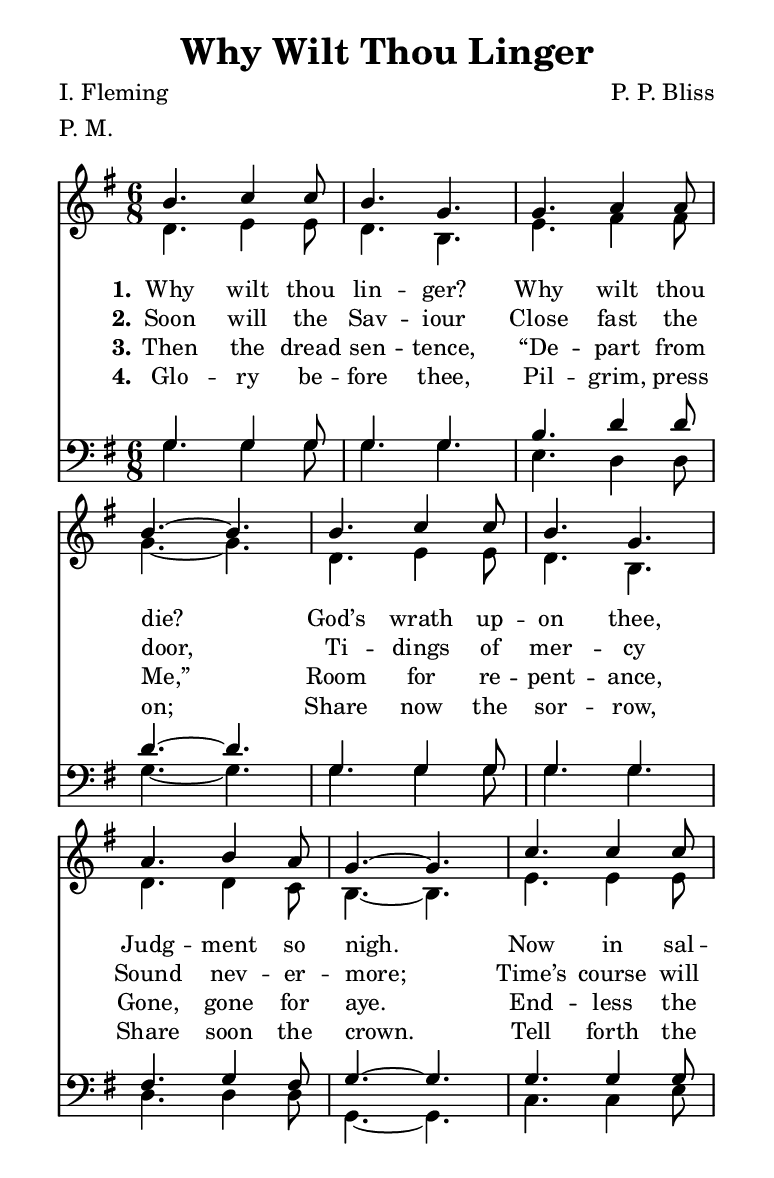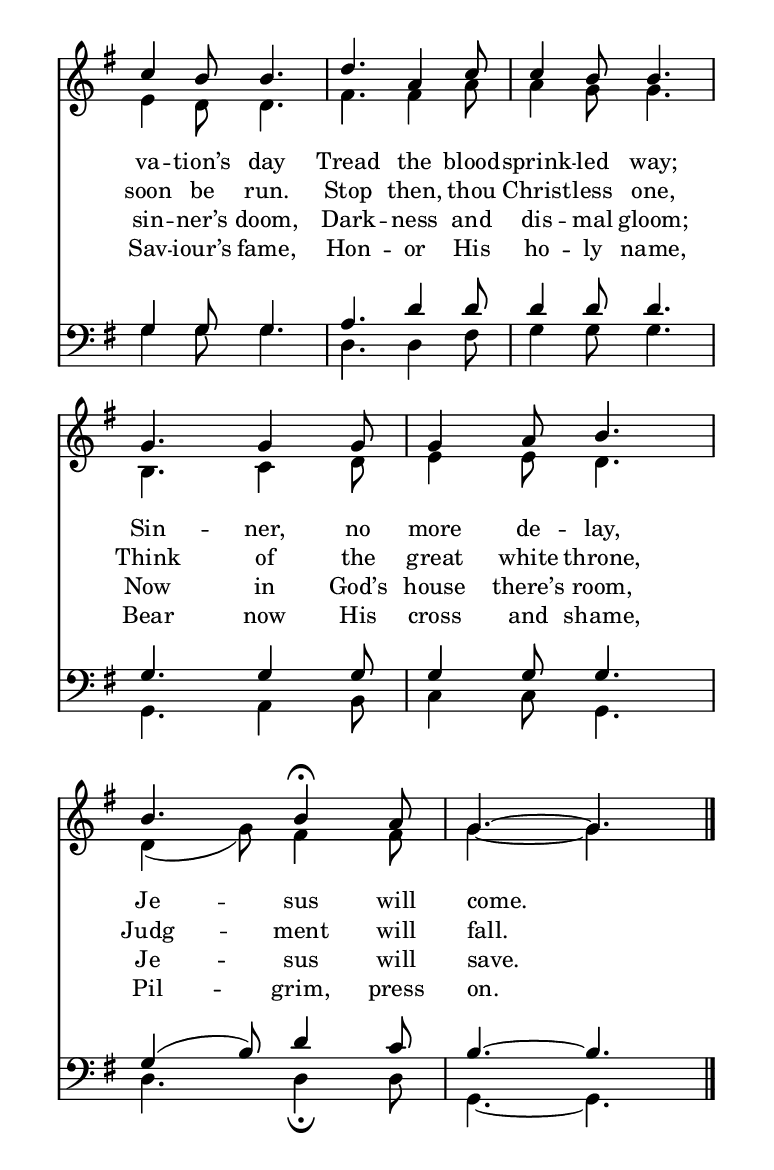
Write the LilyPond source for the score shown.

\include "common/global.ily"
\paper {
  \include "common/paper.ily"
  ragged-bottom = ##t
  ragged-last-bottom = ##t
  systems-per-page = 3
  %page-count = ##f
}

% TODO this song is compatible with EOG058's tune as well, and we probably
% shouldn't be engraving music for it at all

\header{
  hymnnumber = "59"
  title = "Why Wilt Thou Linger"
  tunename = ""
  meter = "P. M."
  poet = "I. Fleming"
  composer = "P. P. Bliss"
  %copyright = ""
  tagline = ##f
}

% for fermata in MIDI
ta = { \tempo 4=80 }
tb = { \tempo 4=40 }

patternAA = { c4.   c4 c8 | c4. c4. }
patternAB = { c4 c8 c4 c8 | c4. c4. }
patternAC = { c4. \tb c4 \ta c8 | c4. c4. }
patternBA = { c4. c4 c8 | c4 c8 c4. }

global = {
  \include "common/overrides.ily"
  \override Staff.TimeSignature.style = #'()
  \time 6/8
  \override Score.MetronomeMark.transparent = ##t % hide all fermata changes too
  \ta
  \key g \major
  %\partial 4
  \autoBeamOff
}

notesSoprano = {
\global
\relative c'' {

  \changePitch \patternAA { b c c | b g | g a a | b ~ b }
  \changePitch \patternAA { b c c | b g | a b a | g ~ g }
  \changePitch \patternBA { c c c | c b b }
  \changePitch \patternBA { d a c | c b b }
  \changePitch \patternBA { g g g | g a b }
  \changePitch \patternAC { b b \fermata a | g ~ g }

  \bar "|."

}
}

notesAlto = {
\global
\relative e' {

  \changePitch \patternAA { d e e | d b | e fis fis | g ~ g }
  \changePitch \patternAA { d e e | d b | d d c | b ~ b }
  \changePitch \patternBA { e e e | e d d }
  \changePitch \patternBA { fis fis a | a g g }
  \changePitch \patternBA { b, c d | e e d }
  \changePitch \patternAB { d( g) fis fis | g ~ g }

}
}

notesTenor = {
\global
\relative a {

  \changePitch \patternAA { g g g | g g | b d d | d ~ d }
  \changePitch \patternAA { g, g g | g g | fis g fis | g ~ g }
  \changePitch \patternBA { g g g | g g g }
  \changePitch \patternBA { a d d | d d d }
  \changePitch \patternBA { g, g g | g g g }
  \changePitch \patternAB { g( b) d c | b ~ b }

}
}

notesBass = {
\global
\relative f {

  \changePitch \patternAA { g g g | g g | e d d | g ~ g }
  \changePitch \patternAA { g g g | g g | d d d | g, ~ g }
  \changePitch \patternBA { c c e | g g g }
  \changePitch \patternBA { d d fis | g g g }
  \changePitch \patternBA { g, a b | c c g }
  \changePitch \patternAC { d' d \fermata d | g, ~ g }

}
}

wordsA = \lyricmode {
\set stanza = "1."

Why wilt thou lin -- ger?
Why wilt thou die?
God’s wrath up -- on thee,
Judg -- ment so nigh.
Now in sal -- va -- tion’s day
Tread the blood -- sprink -- led way;
Sin -- ner, no more de -- lay,
Je -- sus will come.

}

wordsB = \lyricmode {
\set stanza = "2."

Soon will the Sav -- iour
Close fast the door,
Ti -- dings of mer -- cy
Sound nev -- er -- more;
Time’s course will soon be run. % XXX comma ?
Stop then, thou Christ -- less one,
Think of the great white throne,
Judg -- ment will fall.

}

wordsC = \lyricmode {
\set stanza = "3."

Then the dread sen -- tence,
“De -- part from Me,”
Room for re -- pent -- ance,
Gone, gone for aye.
End -- less the sin -- ner’s doom,
Dark -- ness and dis -- mal gloom;
Now in God’s house there’s room,
Je -- sus will save.

}

wordsD = \lyricmode {
\set stanza = "4."

Glo -- ry be -- fore thee,
Pil -- grim, press on;
Share now the sor -- row,
Share soon the crown.
Tell forth the Sav -- iour’s fame,
Hon -- or His ho -- ly name,
Bear now His cross and shame,
Pil -- grim, press on.

}

\score {
  \context ChoirStaff <<
    \context Staff = upper <<
      \set ChoirStaff.systemStartDelimiter = #'SystemStartBar
      \context Voice  = sopranos { \voiceOne << \notesSoprano >> }
      \context Voice  = altos { \voiceTwo << \notesAlto >> }
      \context Lyrics = one   \lyricsto sopranos \wordsA
      \context Lyrics = two   \lyricsto sopranos \wordsB
      \context Lyrics = three \lyricsto sopranos \wordsC
      \context Lyrics = four  \lyricsto sopranos \wordsD
    >>
    \context Staff = men <<
      \clef bass
      \context Voice  = tenors { \voiceOne << \notesTenor >> }
      \context Voice  = basses { \voiceTwo << \notesBass >> }
    >>
  >>
  \layout {
    \include "common/layout.ily"
  }
  \midi{
    \include "common/midi.ily"
  }
}

\version "2.18.0"  % necessary for upgrading to future LilyPond versions.

% vi:set et ts=2 sw=2 ai nocindent syntax=lilypond
